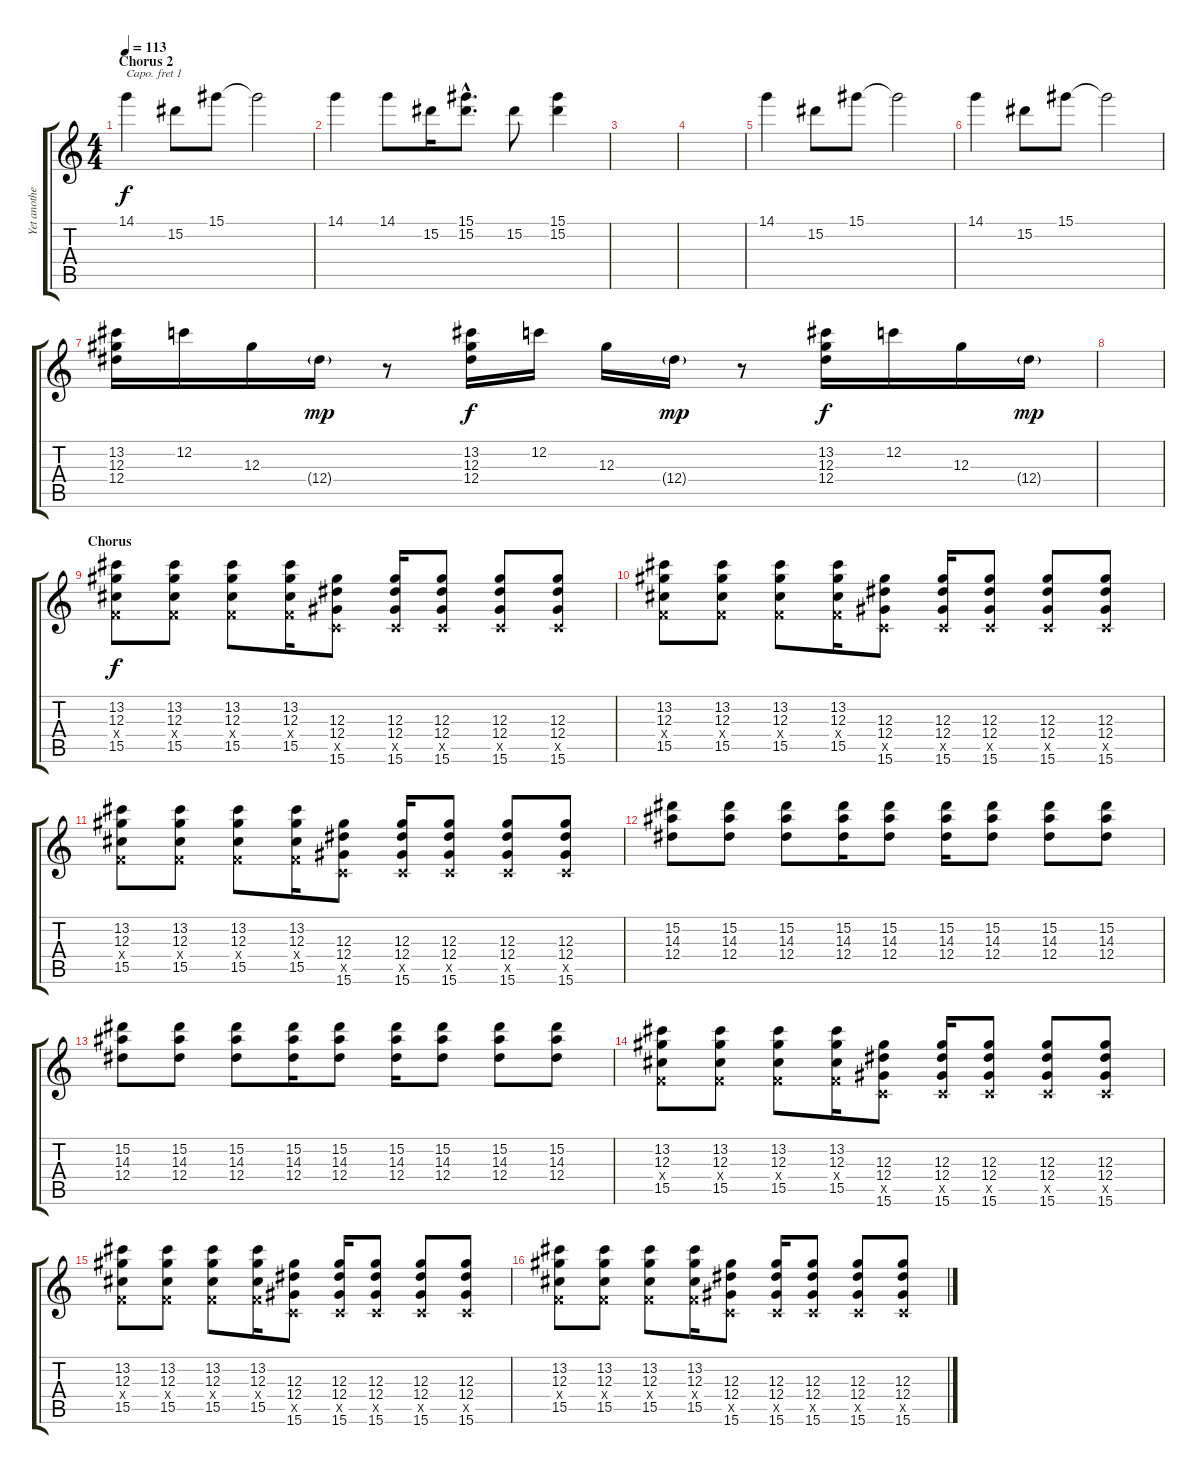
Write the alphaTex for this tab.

\track ("Yet another guitar" "Yet anothe") {instrument electricguitarjazz}
\staff {score tabs}
\capo 1
\tuning (E4 B3 G3 D3 A2 E2) {hide}
\ts (4 4)
\section ("" "Chorus 2")
\tempo 113
\clef g2
\ks c
14.1.4{dy f} 15.2.8 15.1.8 15.1{t}.2 |
14.1.4 14.1.8 15.2.16 (15.1{hac} 15.2{hac}).8{d} 15.2.8 (15.1 15.2).4 |
|
|
14.1.4 15.2.8 15.1.8 15.1{t}.2 |
14.1.4 15.2.8 15.1.8 15.1{t}.2 |
(13.2 12.3 12.4).16 12.2.16 12.3.16 12.4{g}.16{dy mp} r.8 (13.2 12.3 12.4).16{dy f} 12.2.16 12.3.16 12.4{g}.16{dy mp} r.8 (13.2 12.3 12.4).16{dy f} 12.2.16 12.3.16 12.4{g}.16{dy mp} |
|
\section ("" "Chorus")
(13.2 12.3 2.4{x} 15.5).8{dy f} (13.2 12.3 2.4{x} 15.5).8 (13.2 12.3 2.4{x} 15.5).8 (13.2 12.3 2.4{x} 15.5).16 (12.3 12.4 2.5{x} 15.6).8 (12.3 12.4 2.5{x} 15.6).16 (12.3 12.4 2.5{x} 15.6).8 (12.3 12.4 2.5{x} 15.6).8 (12.3 12.4 2.5{x} 15.6).8 |
(13.2 12.3 2.4{x} 15.5).8 (13.2 12.3 2.4{x} 15.5).8 (13.2 12.3 2.4{x} 15.5).8 (13.2 12.3 2.4{x} 15.5).16 (12.3 12.4 2.5{x} 15.6).8 (12.3 12.4 2.5{x} 15.6).16 (12.3 12.4 2.5{x} 15.6).8 (12.3 12.4 2.5{x} 15.6).8 (12.3 12.4 2.5{x} 15.6).8 |
(13.2 12.3 2.4{x} 15.5).8 (13.2 12.3 2.4{x} 15.5).8 (13.2 12.3 2.4{x} 15.5).8 (13.2 12.3 2.4{x} 15.5).16 (12.3 12.4 2.5{x} 15.6).8 (12.3 12.4 2.5{x} 15.6).16 (12.3 12.4 2.5{x} 15.6).8 (12.3 12.4 2.5{x} 15.6).8 (12.3 12.4 2.5{x} 15.6).8 |
(15.2 14.3 12.4).8 (15.2 14.3 12.4).8 (15.2 14.3 12.4).8 (15.2 14.3 12.4).16 (15.2 14.3 12.4).8 (15.2 14.3 12.4).16 (15.2 14.3 12.4).8 (15.2 14.3 12.4).8 (15.2 14.3 12.4).8 |
(15.2 14.3 12.4).8 (15.2 14.3 12.4).8 (15.2 14.3 12.4).8 (15.2 14.3 12.4).16 (15.2 14.3 12.4).8 (15.2 14.3 12.4).16 (15.2 14.3 12.4).8 (15.2 14.3 12.4).8 (15.2 14.3 12.4).8 |
(13.2 12.3 2.4{x} 15.5).8 (13.2 12.3 2.4{x} 15.5).8 (13.2 12.3 2.4{x} 15.5).8 (13.2 12.3 2.4{x} 15.5).16 (12.3 12.4 2.5{x} 15.6).8 (12.3 12.4 2.5{x} 15.6).16 (12.3 12.4 2.5{x} 15.6).8 (12.3 12.4 2.5{x} 15.6).8 (12.3 12.4 2.5{x} 15.6).8 |
(13.2 12.3 2.4{x} 15.5).8 (13.2 12.3 2.4{x} 15.5).8 (13.2 12.3 2.4{x} 15.5).8 (13.2 12.3 2.4{x} 15.5).16 (12.3 12.4 2.5{x} 15.6).8 (12.3 12.4 2.5{x} 15.6).16 (12.3 12.4 2.5{x} 15.6).8 (12.3 12.4 2.5{x} 15.6).8 (12.3 12.4 2.5{x} 15.6).8 |
(13.2 12.3 2.4{x} 15.5).8 (13.2 12.3 2.4{x} 15.5).8 (13.2 12.3 2.4{x} 15.5).8 (13.2 12.3 2.4{x} 15.5).16 (12.3 12.4 2.5{x} 15.6).8 (12.3 12.4 2.5{x} 15.6).16 (12.3 12.4 2.5{x} 15.6).8 (12.3 12.4 2.5{x} 15.6).8 (12.3 12.4 2.5{x} 15.6).8
